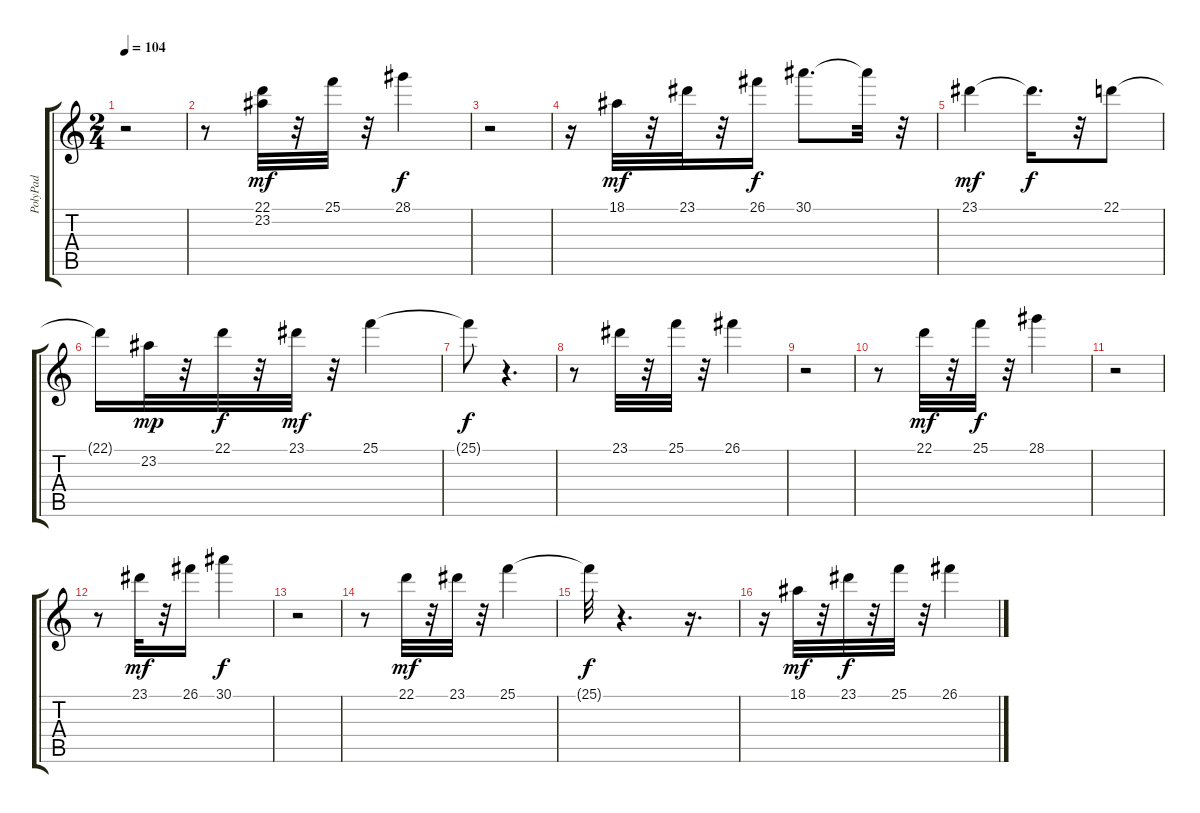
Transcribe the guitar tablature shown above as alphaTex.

\track ("PolyPad " "PolyPad ") {instrument pad3polysynth}
\staff {score tabs}
\tuning (E4 B3 G3 D3 A2 E2) {hide}
\ts (2 4)
\tempo 104
\clef g2
\ks c
r.2{dy f} |
r.8 (22.1 23.2).32{dy mf} r.32 25.1.32 r.32 28.1.4{dy f} |
r.2 |
r.16 18.1.32{dy mf} r.32 23.1.32 r.32 26.1.16{dy f} 30.1.8{d} 30.1{t}.32 r.32 |
23.1.4{dy mf} 23.1{t}.16{d dy f} r.32 22.1.8 |
22.1{t}.16 23.2.32{dy mp} r.32 22.1.32{dy f} r.32 23.1.32{dy mf} r.32 25.1.4 |
25.1{t}.8{dy f} r.4{d} |
r.8 23.1.32 r.32 25.1.32 r.32 26.1.4 |
r.2 |
r.8 22.1.32{dy mf} r.32 25.1.32{dy f} r.32 28.1.4 |
r.2 |
r.8 23.1.32{dy mf} r.32 26.1.16 30.1.4{dy f} |
r.2 |
r.8 22.1.32{dy mf} r.32 23.1.32 r.32 25.1.4 |
25.1{t}.32{dy f} r.4{d} r.16{d} |
r.16 18.1.32{dy mf} r.32 23.1.32{dy f} r.32 25.1.32 r.32 26.1.4
